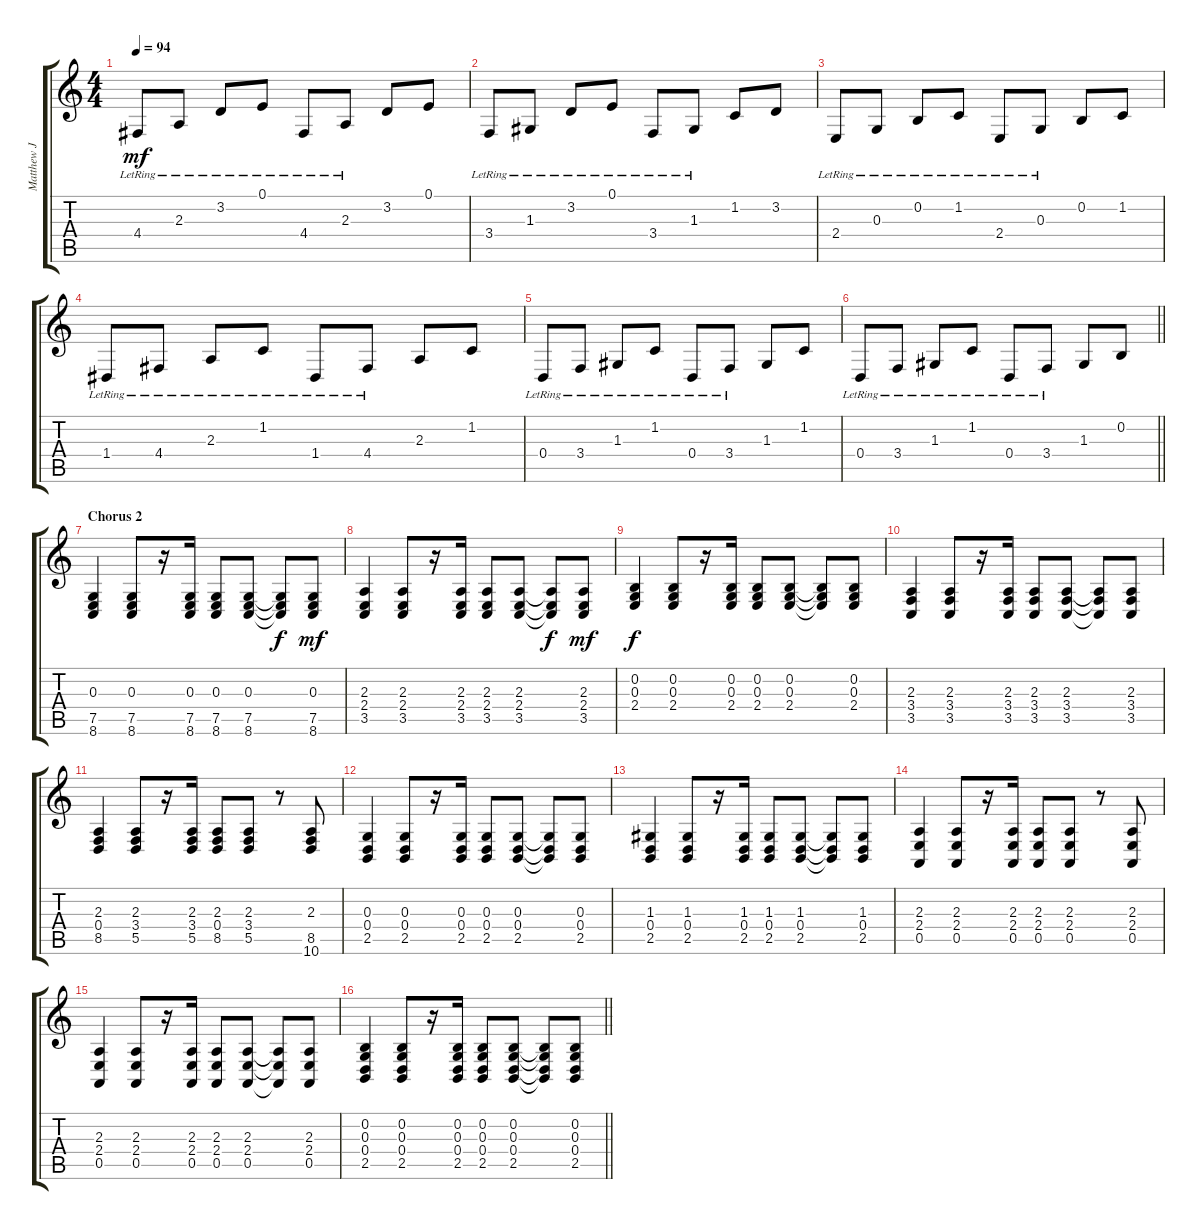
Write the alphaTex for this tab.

\track ("Matthew J Bellamy - RH Rhodes Piano" "Matthew J ") {instrument electricpiano1}
\staff {score tabs}
\tuning (E4 B3 G3 D3 A2 E2) {hide}
\ts (4 4)
\tempo 94
\clef g2
\ks c
4.4{lr}.8{dy mf} 2.3{lr}.8 3.2{lr}.8 0.1{lr}.8 4.4{lr}.8 2.3{lr}.8 3.2.8 0.1.8 |
3.4{lr}.8 1.3{lr}.8 3.2{lr}.8 0.1{lr}.8 3.4{lr}.8 1.3{lr}.8 1.2.8 3.2.8 |
2.4{lr}.8 0.3{lr}.8 0.2{lr}.8 1.2{lr}.8 2.4{lr}.8 0.3{lr}.8 0.2.8 1.2.8 |
1.4{lr}.8 4.4{lr}.8 2.3{lr}.8 1.2{lr}.8 1.4{lr}.8 4.4{lr}.8 2.3.8 1.2.8 |
0.4{lr}.8 3.4{lr}.8 1.3{lr}.8 1.2{lr}.8 0.4{lr}.8 3.4{lr}.8 1.3.8 1.2.8 |
\barLineRight lightlight
0.4{lr}.8 3.4{lr}.8 1.3{lr}.8 1.2{lr}.8 0.4{lr}.8 3.4{lr}.8 1.3.8 0.2.8 |
\section ("" "Chorus 2")
(0.3 7.5 8.6).4 (0.3 7.5 8.6).8 r.16 (0.3 7.5 8.6).16 (0.3 7.5 8.6).8 (0.3 7.5 8.6).8 (0.3{t} 7.5{t} 8.6{t}).8{dy f} (0.3 7.5 8.6).8{dy mf} |
(2.3 2.4 3.5).4 (2.3 2.4 3.5).8 r.16 (2.3 2.4 3.5).16 (2.3 2.4 3.5).8 (2.3 2.4 3.5).8 (2.3{t} 2.4{t} 3.5{t}).8{dy f} (2.3 2.4 3.5).8{dy mf} |
(0.2 0.3 2.4).4{dy f} (0.2 0.3 2.4).8 r.16 (0.2 0.3 2.4).16 (0.2 0.3 2.4).8 (0.2 0.3 2.4).8 (0.2{t} 0.3{t} 2.4{t}).8 (0.2 0.3 2.4).8 |
(2.3 3.4 3.5).4 (2.3 3.4 3.5).8 r.16 (2.3 3.4 3.5).16 (2.3 3.4 3.5).8 (2.3 3.4 3.5).8 (2.3{t} 3.4{t} 3.5{t}).8 (2.3 3.4 3.5).8 |
(2.3 0.4 8.5).4 (2.3 3.4 5.5).8 r.16 (2.3 3.4 5.5).16 (2.3 0.4 8.5).8 (2.3 3.4 5.5).8 r.8 (2.3 8.5 10.6).8 |
(0.3 0.4 2.5).4 (0.3 0.4 2.5).8 r.16 (0.3 0.4 2.5).16 (0.3 0.4 2.5).8 (0.3 0.4 2.5).8 (0.3{t} 0.4{t} 2.5{t}).8 (0.3 0.4 2.5).8 |
(1.3 0.4 2.5).4 (1.3 0.4 2.5).8 r.16 (1.3 0.4 2.5).16 (1.3 0.4 2.5).8 (1.3 0.4 2.5).8 (1.3{t} 0.4{t} 2.5{t}).8 (1.3 0.4 2.5).8 |
(2.3 2.4 0.5).4 (2.3 2.4 0.5).8 r.16 (2.3 2.4 0.5).16 (2.3 2.4 0.5).8 (2.3 2.4 0.5).8 r.8 (2.3 2.4 0.5).8 |
(2.3 2.4 0.5).4 (2.3 2.4 0.5).8 r.16 (2.3 2.4 0.5).16 (2.3 2.4 0.5).8 (2.3 2.4 0.5).8 (2.3{t} 2.4{t} 0.5{t}).8 (2.3 2.4 0.5).8 |
\barLineRight lightlight
(0.2 0.3 0.4 2.5).4 (0.2 0.3 0.4 2.5).8 r.16 (0.2 0.3 0.4 2.5).16 (0.2 0.3 0.4 2.5).8 (0.2 0.3 0.4 2.5).8 (0.2{t} 0.3{t} 0.4{t} 2.5{t}).8 (0.2 0.3 0.4 2.5).8
